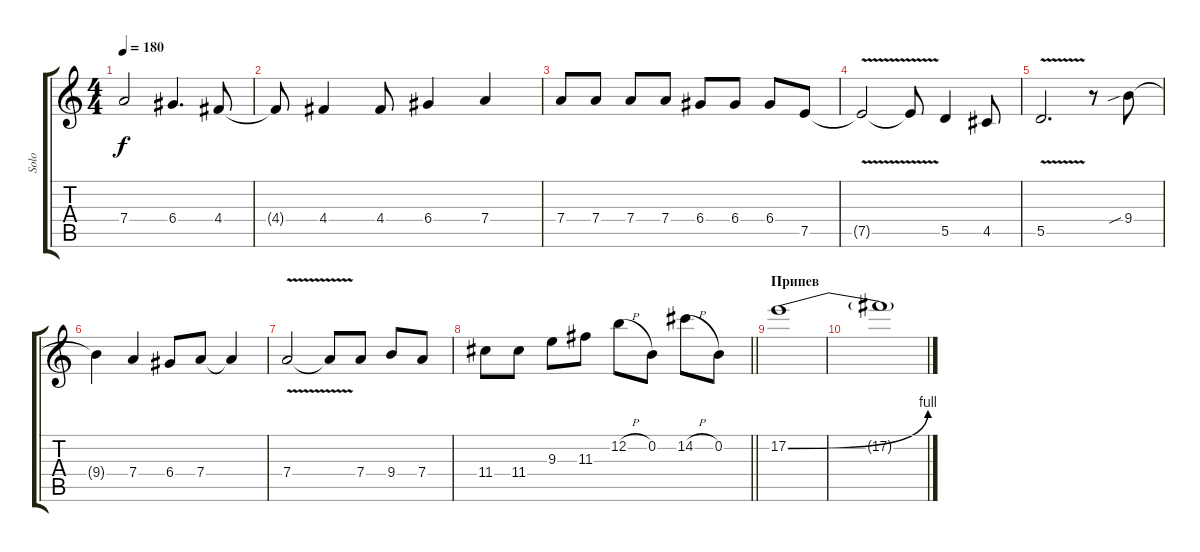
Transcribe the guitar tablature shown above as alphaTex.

\track ("Solo" "Solo") {instrument distortionguitar}
\staff {score tabs}
\tuning (E4 B3 G3 D3 A2 E2) {hide}
\ts (4 4)
\tempo 180
\clef g2
\ks c
7.4.2{dy f} 6.4.4{d} 4.4.8 |
4.4{t}.8 4.4.4 4.4.8 6.4.4 7.4.4 |
7.4.8 7.4.8 7.4.8 7.4.8 6.4.8 6.4.8 6.4.8 7.5.8 |
7.5{v t}.2 7.5{t}.8 5.5.4 4.5.8 |
5.5{v}.2{d} r.8 9.4{sib}.8 |
9.4{t}.4 7.4.4 6.4.8 7.4.8 7.4{t}.4 |
7.4{v}.2 7.4{t}.8 7.4.8 9.4.8 7.4.8 |
\barLineRight lightlight
11.4.8 11.4.8 9.3.8 11.3.8 12.2{h}.8 0.2.8 14.2{h}.8 0.2.8 |
\section ("" "Припев")
17.2{be (bend 0 0 60 4)}.1{volume 0} |
17.2{t}.1
